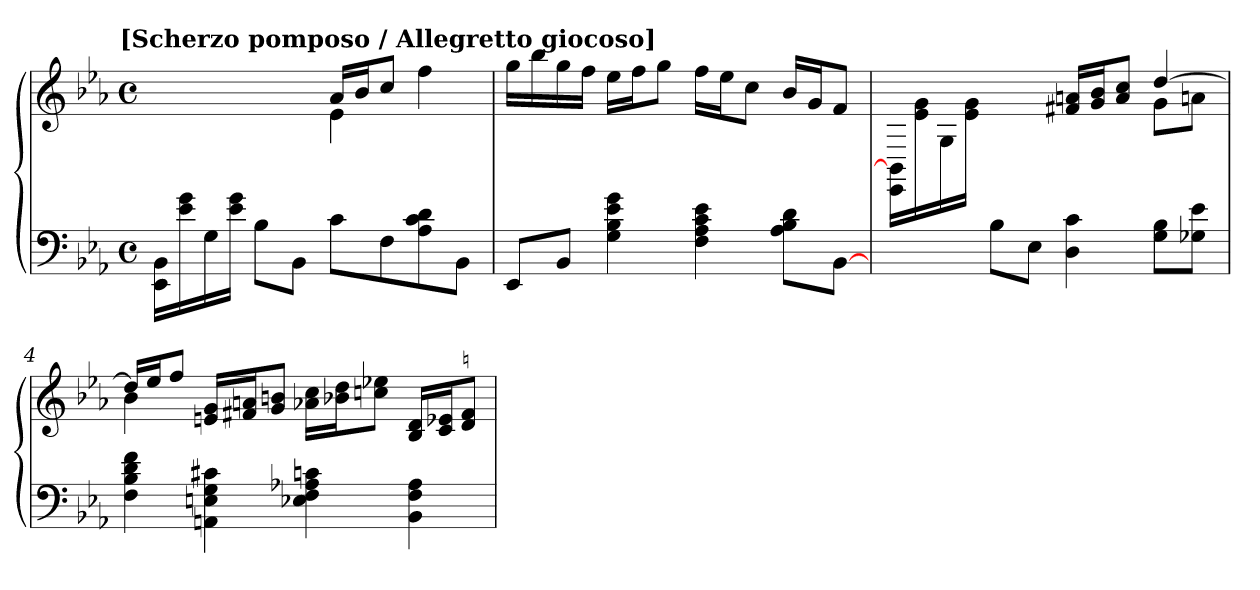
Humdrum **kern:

**kern	**kern
*part1	*part1
*staff2	*staff1
*clefF4	*clefG2
*k[b-e-a-]	*k[b-e-a-]
!!LO:TX:omd:t=[Scherzo pomposo / Allegretto giocoso]
*M4/4	*M4/4
*met(c)	*met(c)
*MM108	*MM108
=1	=1
*	*^
16EE-/ 16BB-/LL	4ryy	2ryy
16e-\ 16g\	.	.
16G\	.	.
16e-\ 16g\JJ	.	.
8B-\L	4ryy	.
8BB-\J	.	.
8c\L	16a-/LL	4e-\
.	16b-/J	.
8F\	8cc/J	.
8A-\ 8c\ 8d\	4ff\	4ryy
8BB-\J	.	.
*	*v	*v
=2	=2
8EE-/L	16gg\LL
.	16bb-\
8BB-/J	16gg\
.	16ff\JJ
4G\ 4B-\ 4e-\ 4g\	16ee-\LL
.	16ff\J
.	8gg\J
4F\ 4A-\ 4c\ 4e-\	16ff\LL
.	16ee-\J
.	8cc\J
8A-\ 8B-\ 8d\L	16b-/LL
.	16g/J
[8BB-\J	8f/J
!!LO:LB:g=z
=3	=3
*	*^
4ryy	16EE-/ 16BB-]/LL	2ryy
.	16e-\ 16g\	.
.	16G\	.
.	16e-\ 16g\JJ	.
8B-\L	4ryy	.
8E-\J	.	.
4D\ 4c\	16f#X/ 16an/LL	4ryy
.	16g/ 16b-/J	.
.	8a/ 8cc/J	.
8G\ 8B-\L	[4dd/	8g\L
8G-X\ 8e-\J	.	8an\J
=4	=4	=4
4F\ 4B-\ 4d\ 4f\	16dd/LL]	4b-\
.	16ee-/J	.
.	8ff/J	.
4AAn\ 4En\ 4G\ 4c#X\	16en/ 16g/LL	4ryy
.	16f#X/ 16an/J	.
.	8g/ 8bn/J	.
4E-X\ 4F\ 4A-X\ 4cn\	16a-X\ 16cc\LL	2ryy
.	16b-X\ 16dd\J	.
.	8ccn\ 8ee-X\J	.
4BB-\ 4F\ 4A-\	16B-/ 16d/LL	.
.	16c/ 16e-X/J	.
!	!LO:TX:a:t=♮	!
.	8d/ 8f#/J	.
*	*v	*v
=	=
*-	*-
